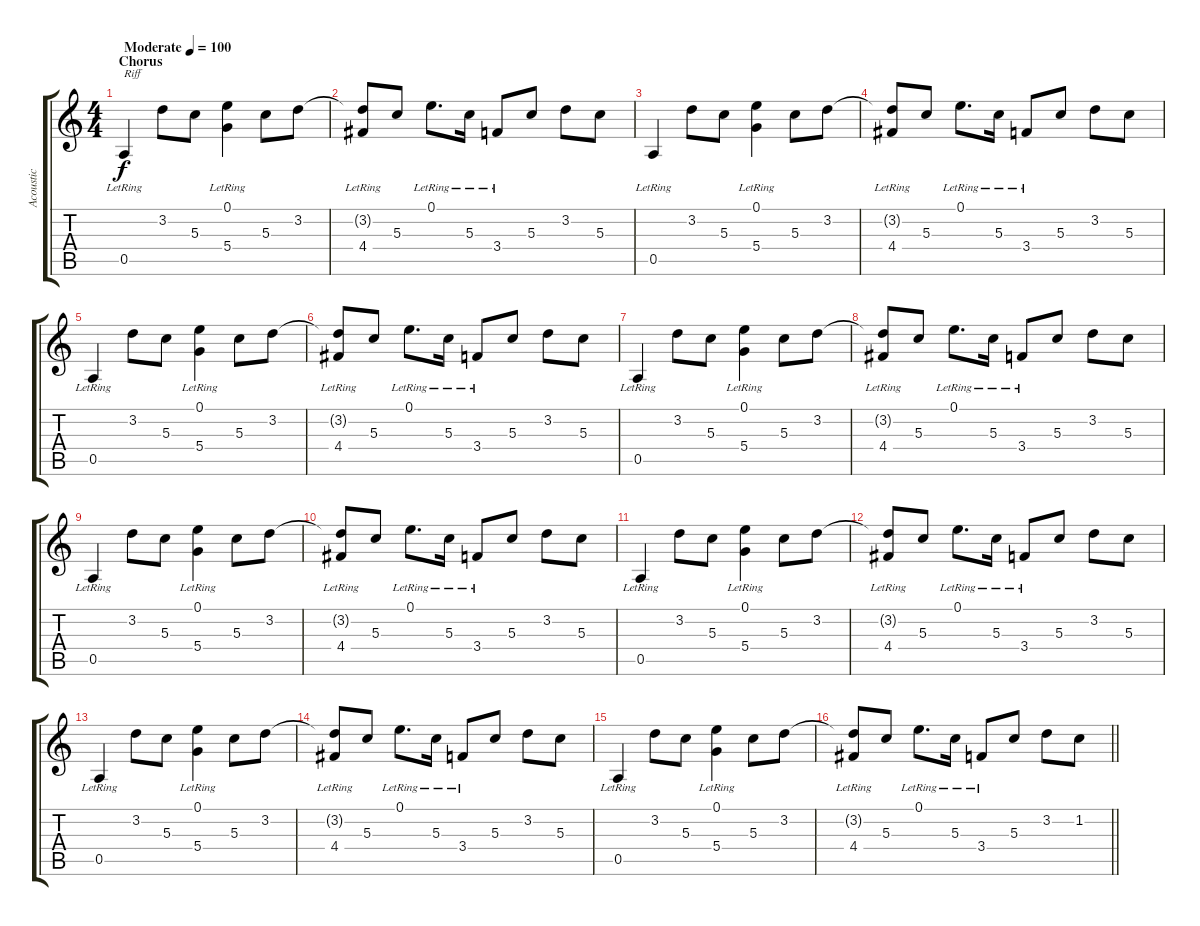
\track ("Acoustic" "Acoustic") {instrument acousticguitarsteel}
\staff {score tabs}
\tuning (E4 B3 G3 D3 A2 E2) {hide}
\ts (4 4)
\section ("" "Chorus")
\tempo (100 "Moderate")
\clef g2
\ks c
0.5{lr}.4{txt "Riff" dy f instrument acousticguitarsteel} 3.2.8 5.3.8 (0.1{lr} 5.4).4 5.3.8 3.2.8 |
(3.2{t} 4.4{lr}).8 5.3.8 0.1{lr}.8{d} 5.3{lr}.16 3.4{lr}.8 5.3.8 3.2.8 5.3.8 |
0.5{lr}.4 3.2.8 5.3.8 (0.1{lr} 5.4).4 5.3.8 3.2.8 |
(3.2{t} 4.4{lr}).8 5.3.8 0.1{lr}.8{d} 5.3{lr}.16 3.4{lr}.8 5.3.8 3.2.8 5.3.8 |
0.5{lr}.4 3.2.8 5.3.8 (0.1{lr} 5.4).4 5.3.8 3.2.8 |
(3.2{t} 4.4{lr}).8 5.3.8 0.1{lr}.8{d} 5.3{lr}.16 3.4{lr}.8 5.3.8 3.2.8 5.3.8 |
0.5{lr}.4 3.2.8 5.3.8 (0.1{lr} 5.4).4 5.3.8 3.2.8 |
(3.2{t} 4.4{lr}).8 5.3.8 0.1{lr}.8{d} 5.3{lr}.16 3.4{lr}.8 5.3.8 3.2.8 5.3.8 |
0.5{lr}.4 3.2.8 5.3.8 (0.1{lr} 5.4).4 5.3.8 3.2.8 |
(3.2{t} 4.4{lr}).8 5.3.8 0.1{lr}.8{d} 5.3{lr}.16 3.4{lr}.8 5.3.8 3.2.8 5.3.8 |
0.5{lr}.4 3.2.8 5.3.8 (0.1{lr} 5.4).4 5.3.8 3.2.8 |
(3.2{t} 4.4{lr}).8 5.3.8 0.1{lr}.8{d} 5.3{lr}.16 3.4{lr}.8 5.3.8 3.2.8 5.3.8 |
0.5{lr}.4 3.2.8 5.3.8 (0.1{lr} 5.4).4 5.3.8 3.2.8 |
(3.2{t} 4.4{lr}).8 5.3.8 0.1{lr}.8{d} 5.3{lr}.16 3.4{lr}.8 5.3.8 3.2.8 5.3.8 |
0.5{lr}.4 3.2.8 5.3.8 (0.1{lr} 5.4).4 5.3.8 3.2.8 |
\barLineRight lightlight
(3.2{t} 4.4{lr}).8 5.3.8 0.1{lr}.8{d} 5.3{lr}.16 3.4{lr}.8 5.3.8 3.2.8 1.2.8
